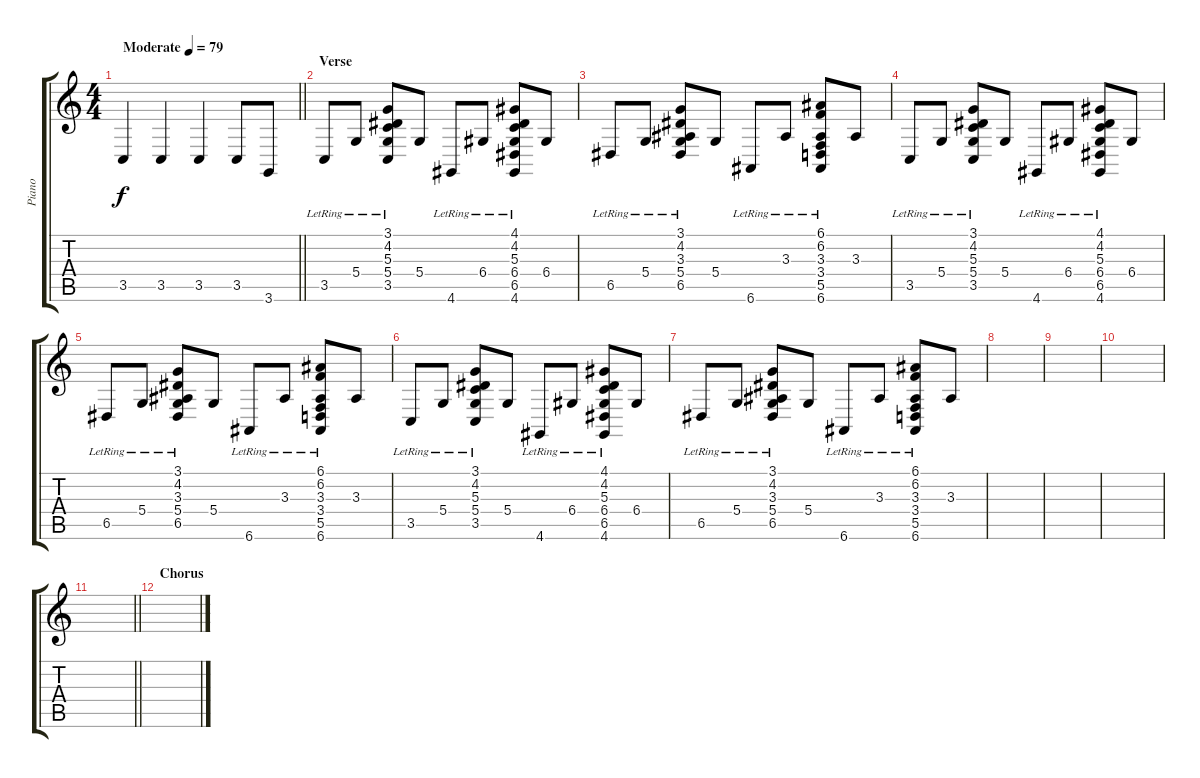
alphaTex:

\track ("Piano" "Piano") {instrument acousticgrandpiano}
\staff {score tabs}
\tuning (E4 B3 G3 D3 A2 E2) {hide}
\ts (4 4)
\tempo (79 "Moderate")
\clef g2
\barLineRight lightlight
\ks c
3.5.4{dy f instrument acousticgrandpiano} 3.5.4 3.5.4 3.5.8 3.6.8 |
\section ("" "Verse")
3.5{lr}.8 5.4{lr}.8 (3.1{lr} 4.2{lr} 5.3{lr} 5.4{lr} 3.5{lr}).8 5.4.8 4.6{lr}.8 6.4{lr}.8 (4.1{lr} 4.2{lr} 5.3{lr} 6.4{lr} 6.5{lr} 4.6{lr}).8 6.4.8 |
6.5{lr}.8 5.4{lr}.8 (3.1{lr} 4.2{lr} 3.3{lr} 5.4{lr} 6.5{lr}).8 5.4.8 6.6{lr}.8 3.3{lr}.8 (6.1{lr} 6.2{lr} 3.3{lr} 3.4{lr} 5.5{lr} 6.6{lr}).8 3.3.8 |
3.5{lr}.8 5.4{lr}.8 (3.1{lr} 4.2{lr} 5.3{lr} 5.4{lr} 3.5{lr}).8 5.4.8 4.6{lr}.8 6.4{lr}.8 (4.1{lr} 4.2{lr} 5.3{lr} 6.4{lr} 6.5{lr} 4.6{lr}).8 6.4.8 |
6.5{lr}.8 5.4{lr}.8 (3.1{lr} 4.2{lr} 3.3{lr} 5.4{lr} 6.5{lr}).8 5.4.8 6.6{lr}.8 3.3{lr}.8 (6.1{lr} 6.2{lr} 3.3{lr} 3.4{lr} 5.5{lr} 6.6{lr}).8 3.3.8 |
3.5{lr}.8 5.4{lr}.8 (3.1{lr} 4.2{lr} 5.3{lr} 5.4{lr} 3.5{lr}).8 5.4.8 4.6{lr}.8 6.4{lr}.8 (4.1{lr} 4.2{lr} 5.3{lr} 6.4{lr} 6.5{lr} 4.6{lr}).8 6.4.8 |
6.5{lr}.8 5.4{lr}.8 (3.1{lr} 4.2{lr} 3.3{lr} 5.4{lr} 6.5{lr}).8 5.4.8 6.6{lr}.8 3.3{lr}.8 (6.1{lr} 6.2{lr} 3.3{lr} 3.4{lr} 5.5{lr} 6.6{lr}).8 3.3.8 |
|
|
|
\barLineRight lightlight
|
\section ("" "Chorus")
